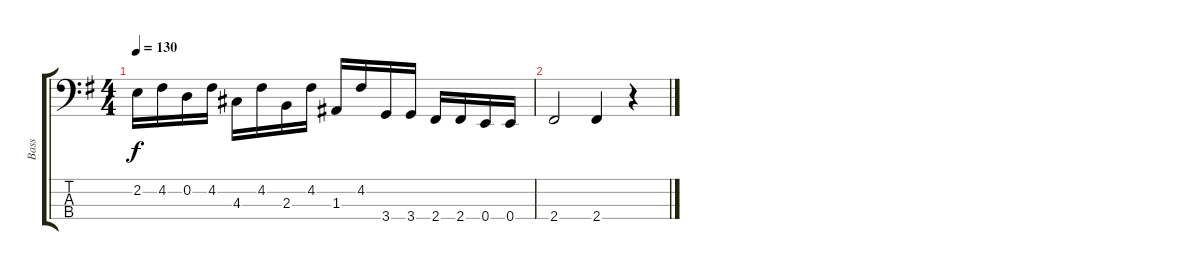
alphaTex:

\track ("Bass" "Bass") {instrument electricbassfinger}
\staff {score tabs}
\tuning (G2 D2 A1 E1) {hide}
\ts (4 4)
\tempo 130
\clef f4
\ks g
2.2.16{dy f} 4.2.16 0.2.16 4.2.16 4.3.16 4.2.16 2.3.16 4.2.16 1.3.16 4.2.16 3.4.16 3.4.16 2.4.16 2.4.16 0.4.16 0.4.16 |
2.4.2 2.4.4 r.4
